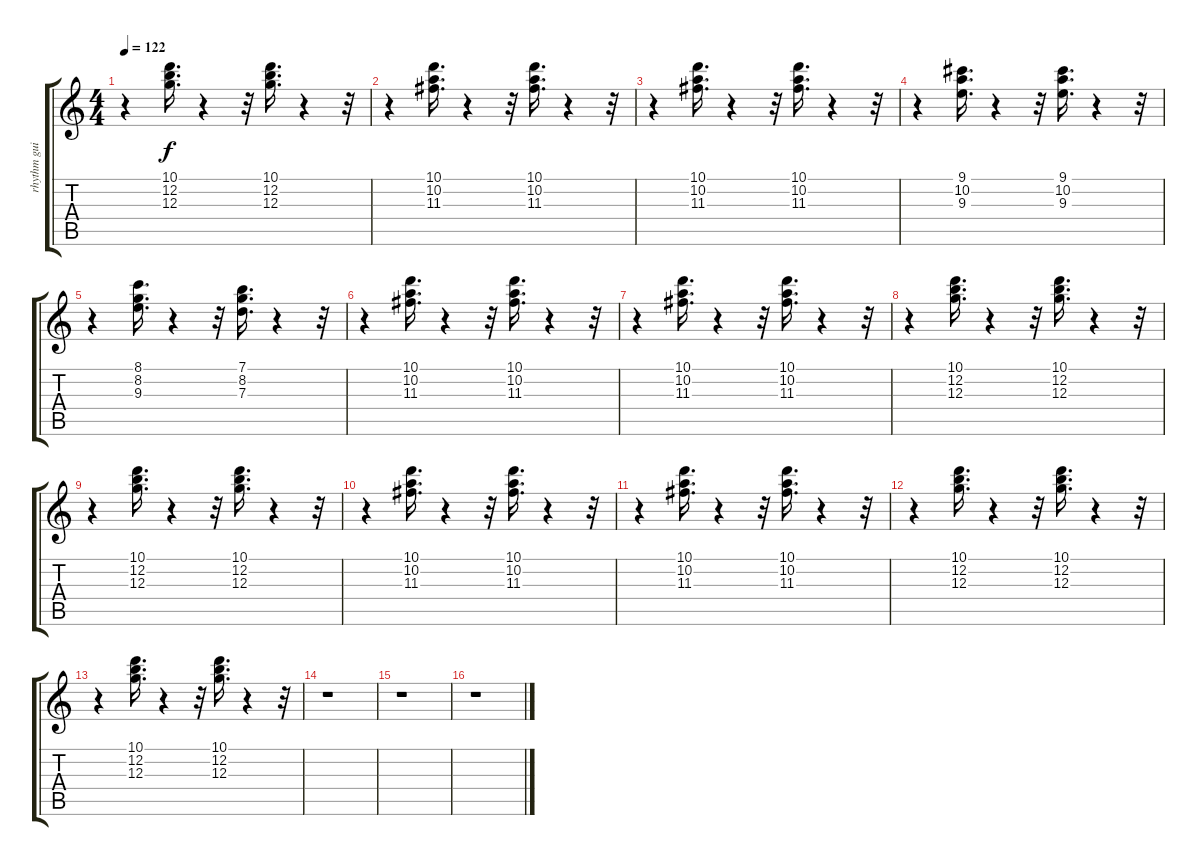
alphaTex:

\track ("rhythm guitar" "rhythm gui") {instrument electricguitarmuted}
\staff {score tabs}
\tuning (E4 B3 G3 D3 A2 E2) {hide}
\ts (4 4)
\tempo 122
\clef g2
\ks c
r.4{dy f} (10.1 12.2 12.3).16{d} r.4 r.32 (10.1 12.2 12.3).16{d} r.4 r.32 |
r.4 (10.1 10.2 11.3).16{d} r.4 r.32 (10.1 10.2 11.3).16{d} r.4 r.32 |
r.4 (10.1 10.2 11.3).16{d} r.4 r.32 (10.1 10.2 11.3).16{d} r.4 r.32 |
r.4 (9.1 10.2 9.3).16{d} r.4 r.32 (9.1 10.2 9.3).16{d} r.4 r.32 |
r.4 (8.1 8.2 9.3).16{d} r.4 r.32 (7.1 8.2 7.3).16{d} r.4 r.32 |
r.4 (10.1 10.2 11.3).16{d} r.4 r.32 (10.1 10.2 11.3).16{d} r.4 r.32 |
r.4 (10.1 10.2 11.3).16{d} r.4 r.32 (10.1 10.2 11.3).16{d} r.4 r.32 |
r.4 (10.1 12.2 12.3).16{d} r.4 r.32 (10.1 12.2 12.3).16{d} r.4 r.32 |
r.4 (10.1 12.2 12.3).16{d} r.4 r.32 (10.1 12.2 12.3).16{d} r.4 r.32 |
r.4 (10.1 10.2 11.3).16{d} r.4 r.32 (10.1 10.2 11.3).16{d} r.4 r.32 |
r.4 (10.1 10.2 11.3).16{d} r.4 r.32 (10.1 10.2 11.3).16{d} r.4 r.32 |
r.4 (10.1 12.2 12.3).16{d} r.4 r.32 (10.1 12.2 12.3).16{d} r.4 r.32 |
r.4 (10.1 12.2 12.3).16{d} r.4 r.32 (10.1 12.2 12.3).16{d} r.4 r.32 |
r.1 |
r.1 |
r.1
